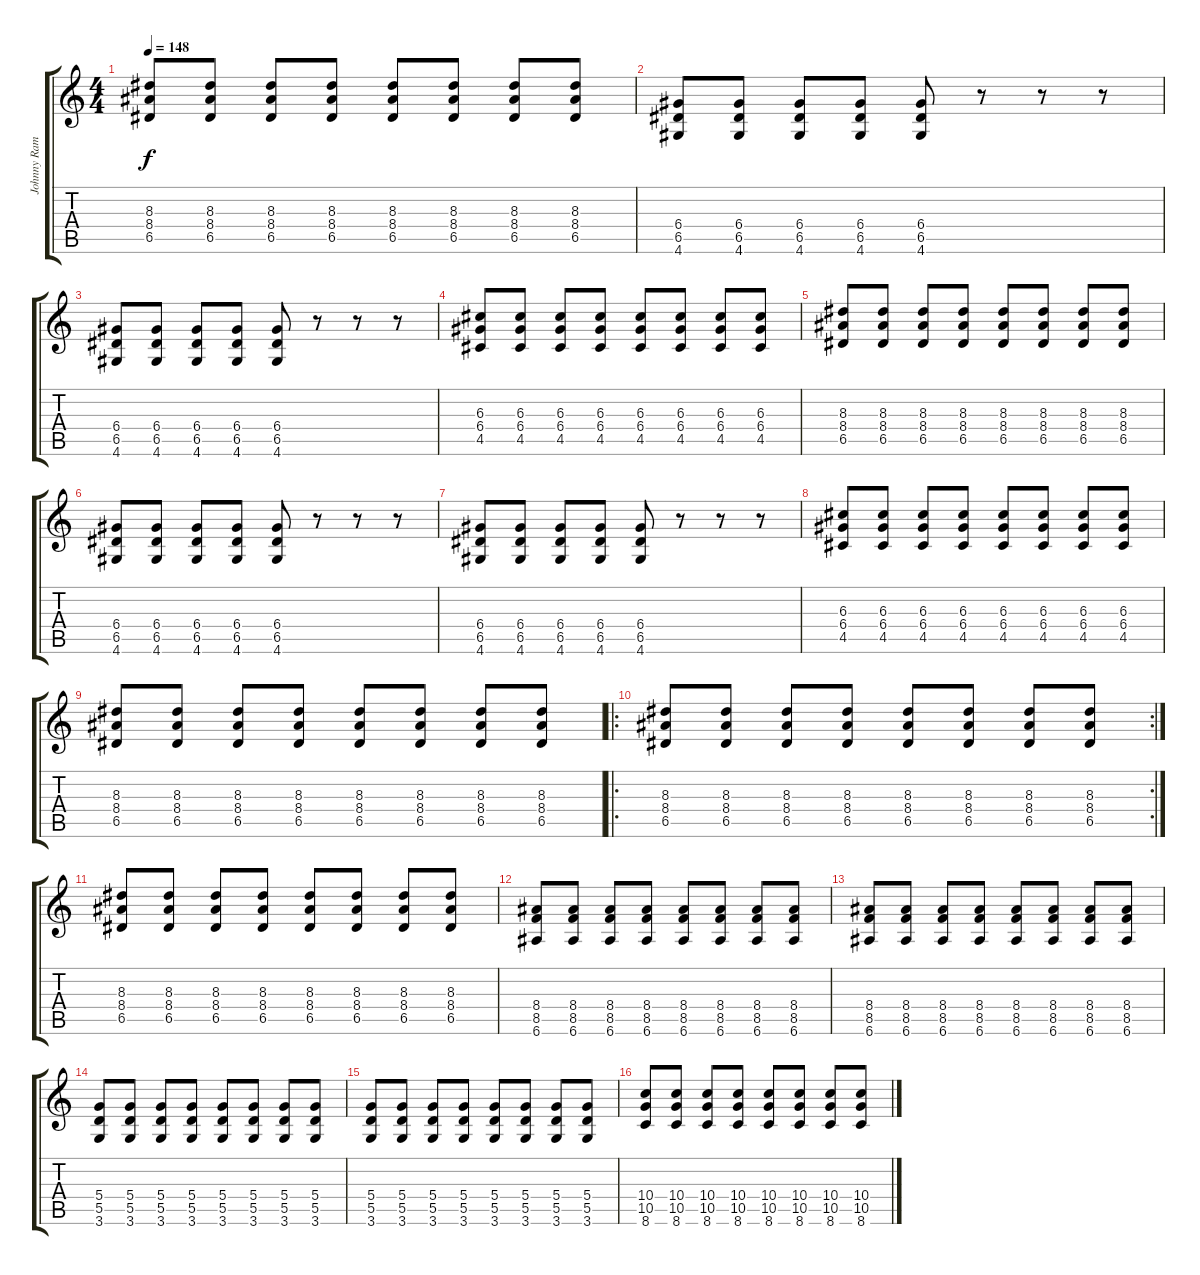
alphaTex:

\track ("Johnny Ramone" "Johnny Ram") {instrument distortionguitar}
\staff {score tabs}
\tuning (E4 B3 G3 D3 A2 E2) {hide}
\ts (4 4)
\tempo 148
\clef g2
\ks c
(8.3 8.4 6.5).8{dy f} (8.3 8.4 6.5).8 (8.3 8.4 6.5).8 (8.3 8.4 6.5).8 (8.3 8.4 6.5).8 (8.3 8.4 6.5).8 (8.3 8.4 6.5).8 (8.3 8.4 6.5).8 |
(6.4 6.5 4.6).8 (6.4 6.5 4.6).8 (6.4 6.5 4.6).8 (6.4 6.5 4.6).8 (6.4 6.5 4.6).8 r.8 r.8 r.8 |
(6.4 6.5 4.6).8 (6.4 6.5 4.6).8 (6.4 6.5 4.6).8 (6.4 6.5 4.6).8 (6.4 6.5 4.6).8 r.8 r.8 r.8 |
(6.3 6.4 4.5).8 (6.3 6.4 4.5).8 (6.3 6.4 4.5).8 (6.3 6.4 4.5).8 (6.3 6.4 4.5).8 (6.3 6.4 4.5).8 (6.3 6.4 4.5).8 (6.3 6.4 4.5).8 |
(8.3 8.4 6.5).8 (8.3 8.4 6.5).8 (8.3 8.4 6.5).8 (8.3 8.4 6.5).8 (8.3 8.4 6.5).8 (8.3 8.4 6.5).8 (8.3 8.4 6.5).8 (8.3 8.4 6.5).8 |
(6.4 6.5 4.6).8 (6.4 6.5 4.6).8 (6.4 6.5 4.6).8 (6.4 6.5 4.6).8 (6.4 6.5 4.6).8 r.8 r.8 r.8 |
(6.4 6.5 4.6).8 (6.4 6.5 4.6).8 (6.4 6.5 4.6).8 (6.4 6.5 4.6).8 (6.4 6.5 4.6).8 r.8 r.8 r.8 |
(6.3 6.4 4.5).8 (6.3 6.4 4.5).8 (6.3 6.4 4.5).8 (6.3 6.4 4.5).8 (6.3 6.4 4.5).8 (6.3 6.4 4.5).8 (6.3 6.4 4.5).8 (6.3 6.4 4.5).8 |
(8.3 8.4 6.5).8 (8.3 8.4 6.5).8 (8.3 8.4 6.5).8 (8.3 8.4 6.5).8 (8.3 8.4 6.5).8 (8.3 8.4 6.5).8 (8.3 8.4 6.5).8 (8.3 8.4 6.5).8 |
\ro
\rc 2
(8.3 8.4 6.5).8 (8.3 8.4 6.5).8 (8.3 8.4 6.5).8 (8.3 8.4 6.5).8 (8.3 8.4 6.5).8 (8.3 8.4 6.5).8 (8.3 8.4 6.5).8 (8.3 8.4 6.5).8 |
(8.3 8.4 6.5).8 (8.3 8.4 6.5).8 (8.3 8.4 6.5).8 (8.3 8.4 6.5).8 (8.3 8.4 6.5).8 (8.3 8.4 6.5).8 (8.3 8.4 6.5).8 (8.3 8.4 6.5).8 |
(8.4 8.5 6.6).8 (8.4 8.5 6.6).8 (8.4 8.5 6.6).8 (8.4 8.5 6.6).8 (8.4 8.5 6.6).8 (8.4 8.5 6.6).8 (8.4 8.5 6.6).8 (8.4 8.5 6.6).8 |
(8.4 8.5 6.6).8 (8.4 8.5 6.6).8 (8.4 8.5 6.6).8 (8.4 8.5 6.6).8 (8.4 8.5 6.6).8 (8.4 8.5 6.6).8 (8.4 8.5 6.6).8 (8.4 8.5 6.6).8 |
(5.4 5.5 3.6).8 (5.4 5.5 3.6).8 (5.4 5.5 3.6).8 (5.4 5.5 3.6).8 (5.4 5.5 3.6).8 (5.4 5.5 3.6).8 (5.4 5.5 3.6).8 (5.4 5.5 3.6).8 |
(5.4 5.5 3.6).8{txt ""} (5.4 5.5 3.6).8 (5.4 5.5 3.6).8 (5.4 5.5 3.6).8 (5.4 5.5 3.6).8 (5.4 5.5 3.6).8 (5.4 5.5 3.6).8 (5.4 5.5 3.6).8 |
(10.4 10.5 8.6).8 (10.4 10.5 8.6).8 (10.4 10.5 8.6).8 (10.4 10.5 8.6).8 (10.4 10.5 8.6).8 (10.4 10.5 8.6).8 (10.4 10.5 8.6).8 (10.4 10.5 8.6).8
